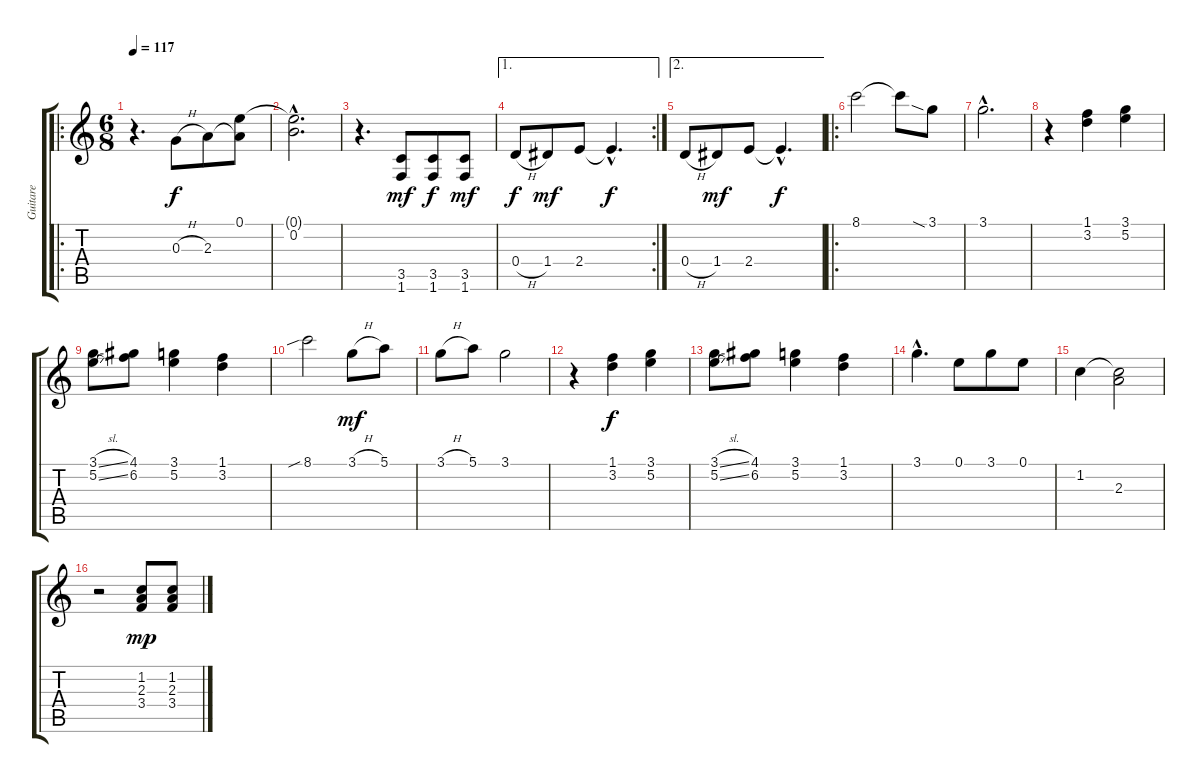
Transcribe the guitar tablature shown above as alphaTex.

\track ("Guitare" "Guitare") {instrument electricguitarjazz}
\staff {score tabs}
\tuning (E4 B3 G3 D3 A2 E2) {hide}
\ro
\ts (6 8)
\tempo 117
\clef g2
\ks c
r.4{d dy f volume 16 instrument electricguitarjazz} 0.3{h}.8 2.3.8 (0.1 2.3{t}).8 |
(0.1{hac t} 0.2{hac}).2{d} |
r.4{d} (3.5 1.6).8{dy mf} (3.5 1.6).8{dy f} (3.5 1.6).8{dy mf} |
\ae 1
\rc 2
0.4{h}.8{dy f} 1.4.8{dy mf} 2.4.8 2.4{hac t}.4{d dy f} |
\ae 2
0.4{h}.8 1.4.8{dy mf} 2.4.8 2.4{hac t}.4{d dy f} |
\ro
8.1.2 8.1{t}.8 3.1{sia}.8 |
3.1{hac}.2{d} |
r.4 (1.1 3.2).4 (3.1 5.2).4 |
(3.1{sl} 5.2{sl}).8 (4.1 6.2).8 (3.1 5.2).4 (1.1 3.2).4 |
8.1{sib}.2 3.1{h}.8{dy mf} 5.1.8 |
3.1{h}.8 5.1.8 3.1.2 |
r.4 (1.1 3.2).4{dy f} (3.1 5.2).4 |
(3.1{sl} 5.2{sl}).8 (4.1 6.2).8 (3.1 5.2).4 (1.1 3.2).4 |
3.1{hac}.4{d} 0.1.8 3.1.8 0.1.8 |
1.2.4 (1.2{t} 2.3).2 |
r.2 (1.2 2.3 3.4).8{dy mp} (1.2 2.3 3.4).8
